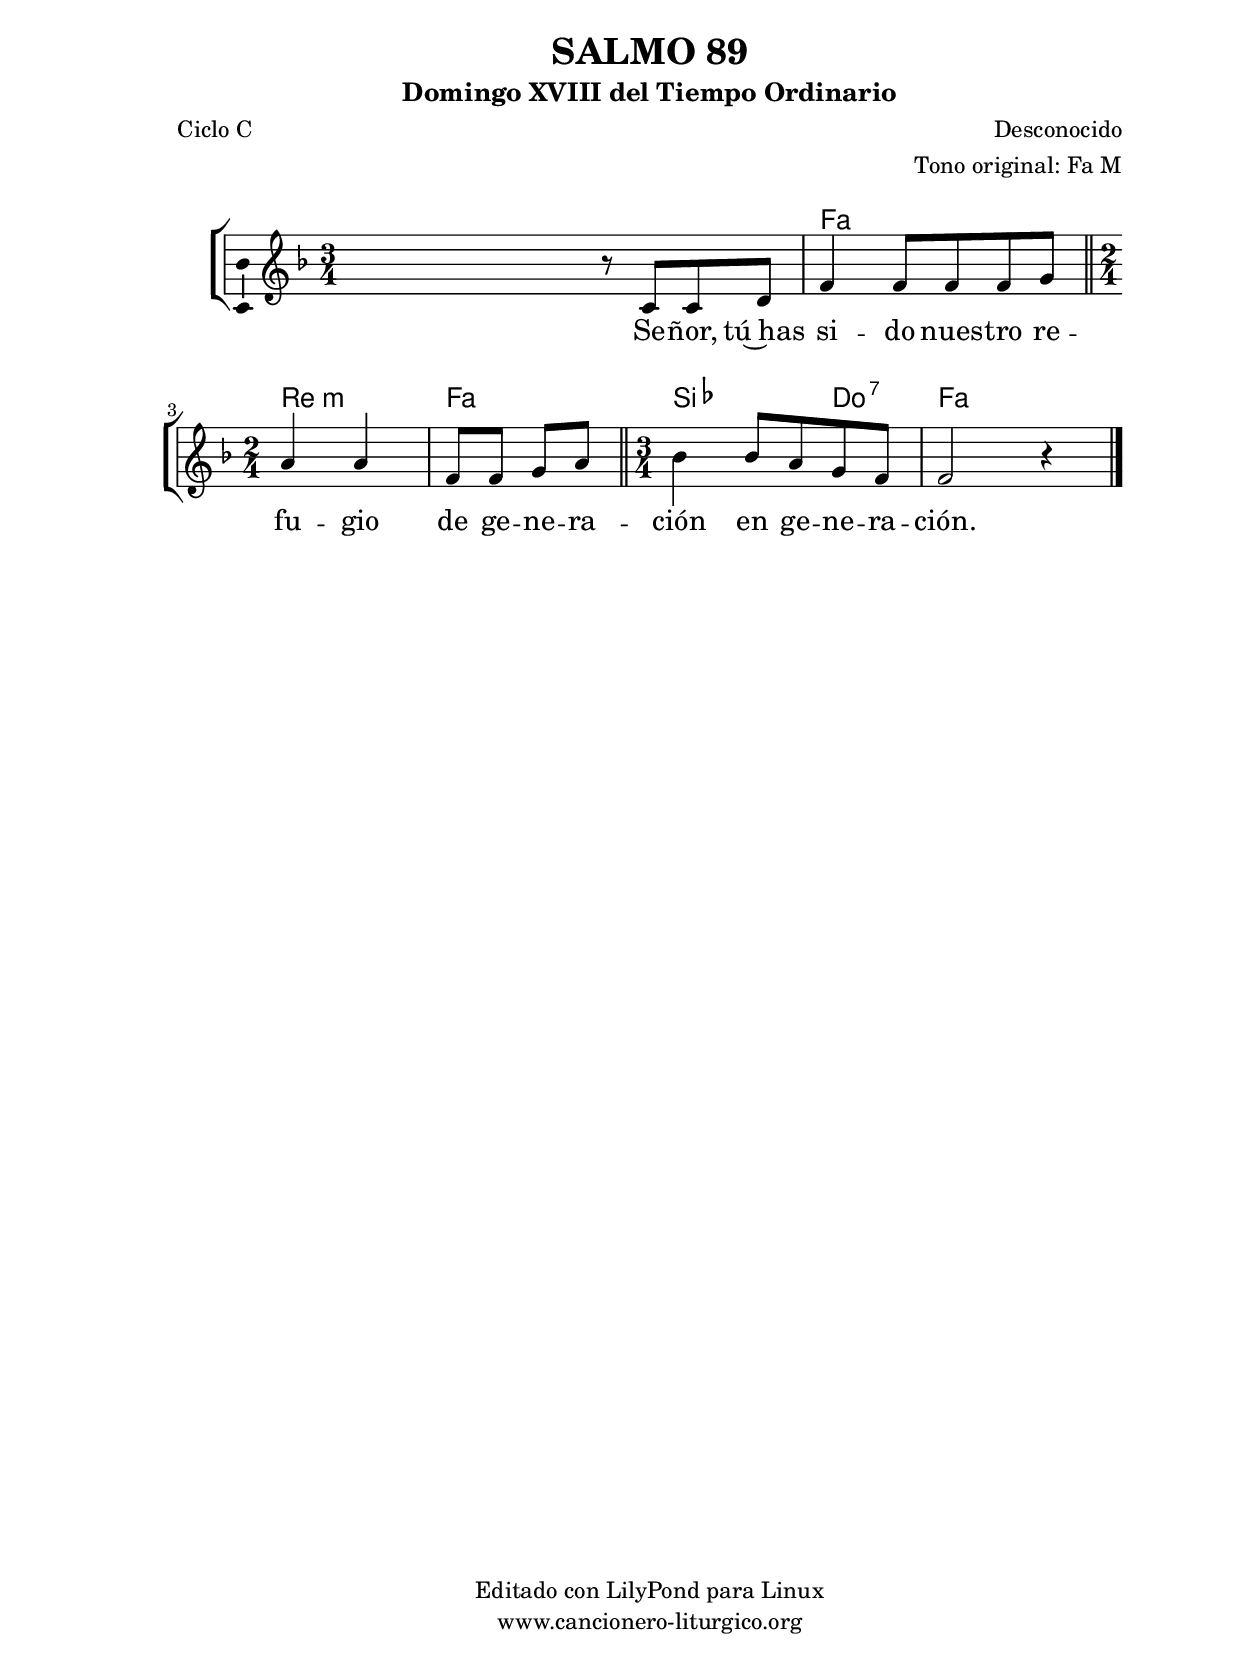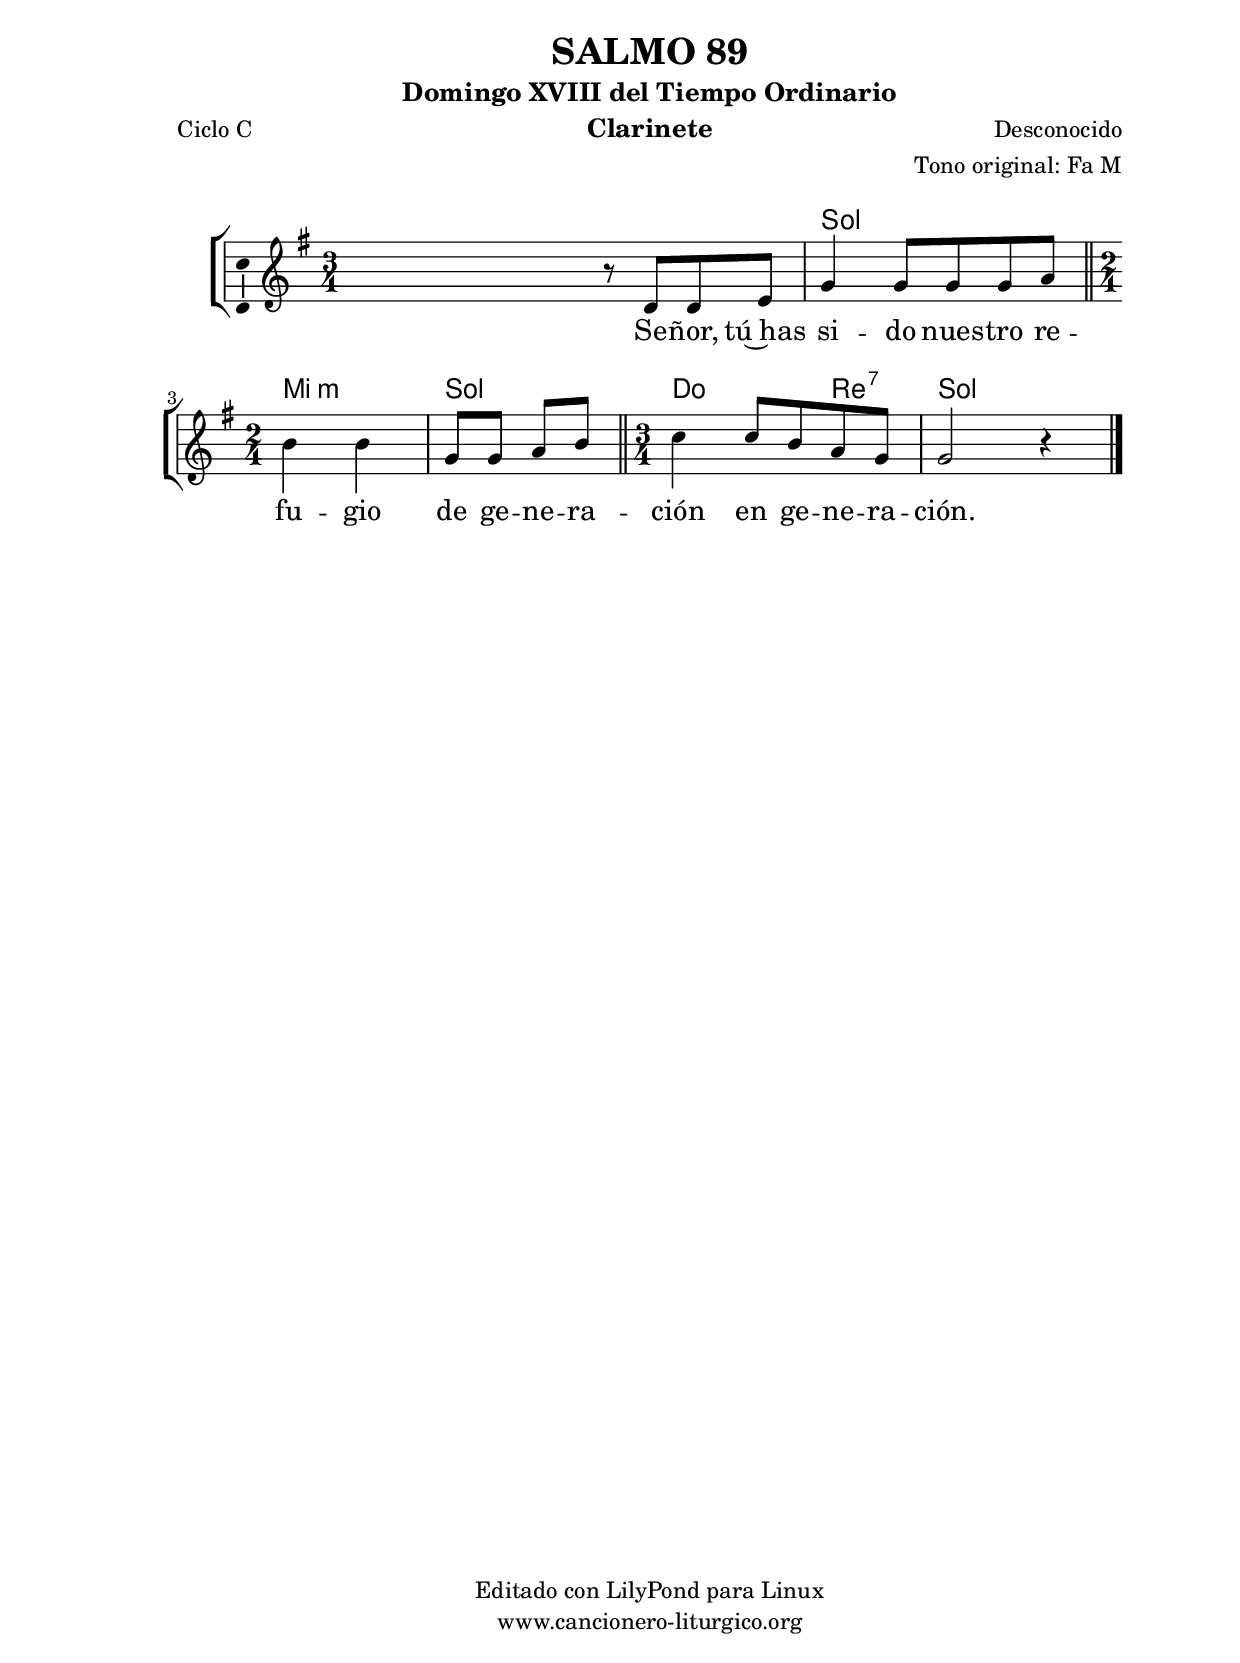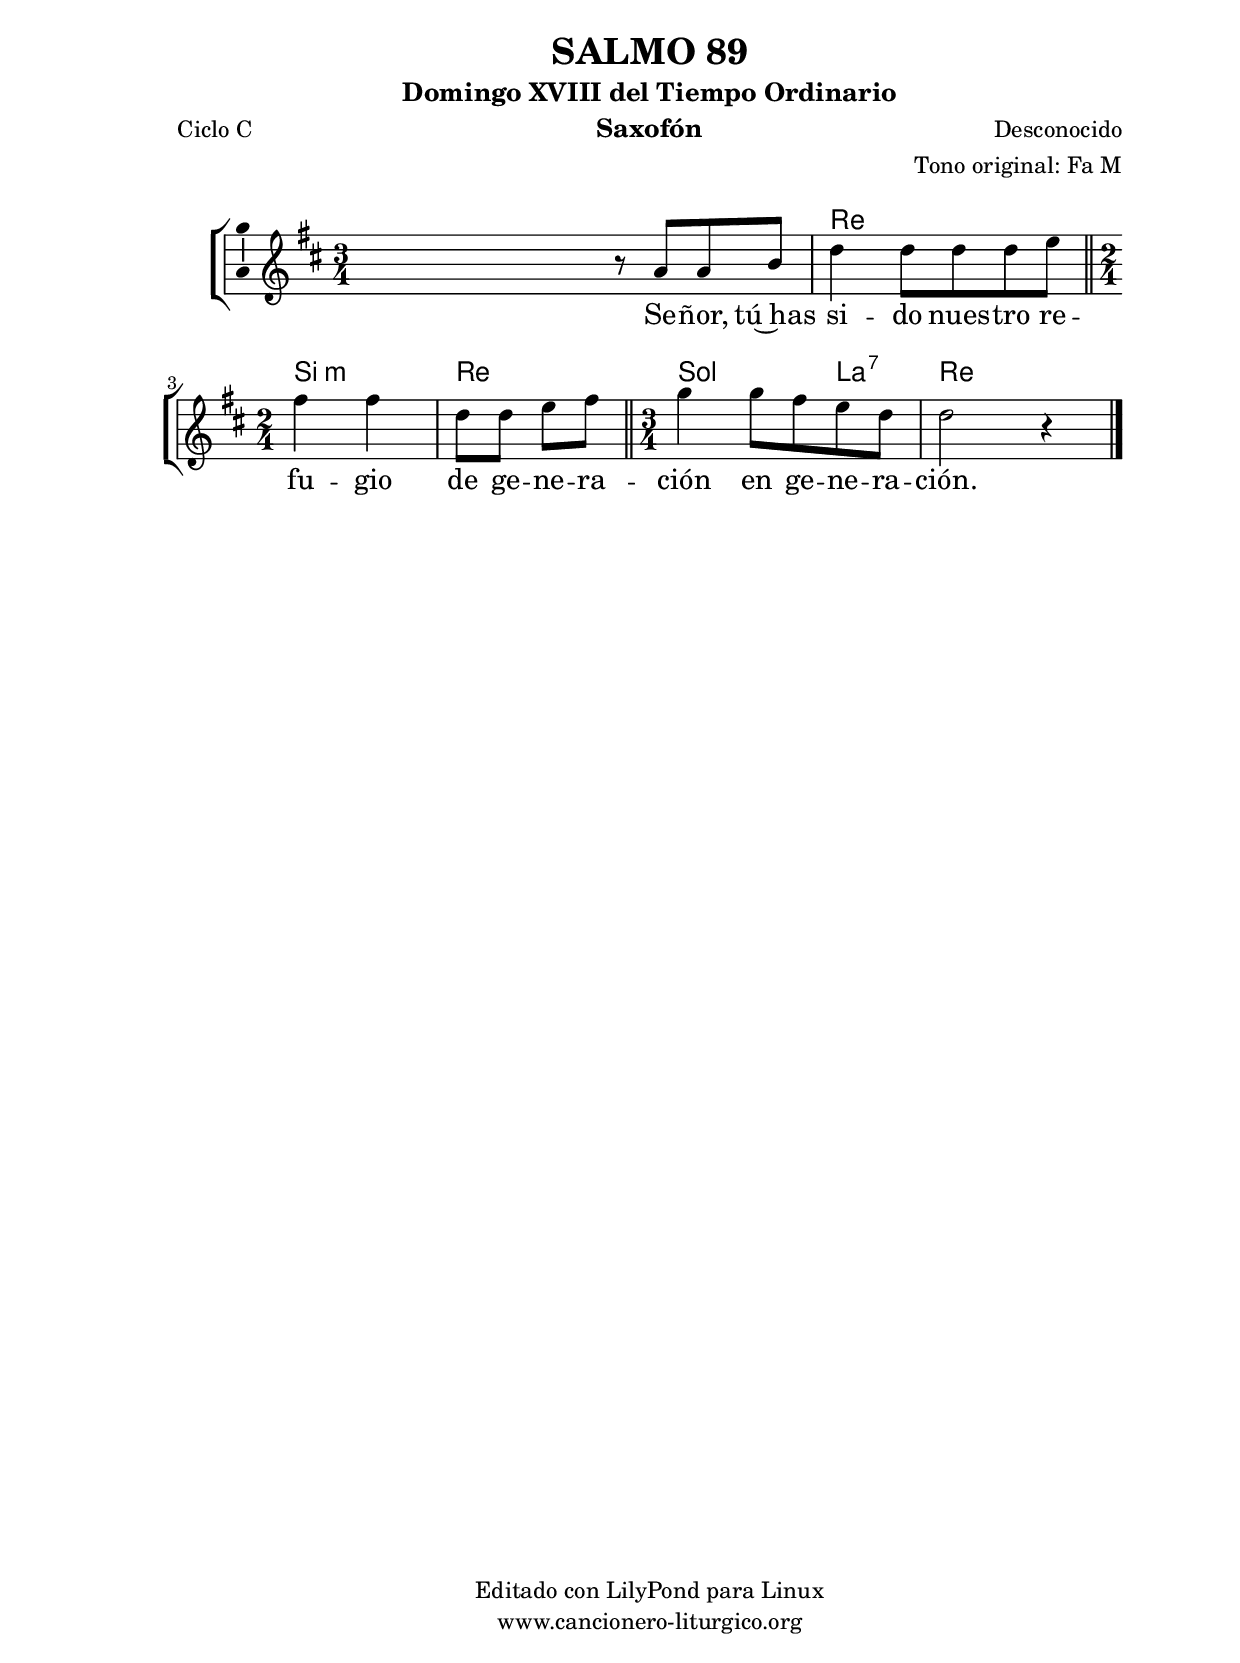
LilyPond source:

%
%para convertir .midi en .wav:
%timidity filename.midi -Ow -o finename.wav
%
%
%Para convertir de .wav a .mp3:
%lame -h -m j filename.wav
%
%
%para escuchar el midi:
%timidity nombrefichero.midi
%


%versión de lilypond para la que se ha escrito esta partitura:
\version "2.16.0"

	%Tamaño papel
	#(set-default-paper-size "a4")
	%Tamaño partitura
	#(set-global-staff-size 20)
	%No responde al pulsar sobre una nota
	#(ly:set-option 'point-and-click #f)

%parámetros del encabezamiento:
\header {
	title = "SALMO 89"
	subtitle = "Domingo XVIII del Tiempo Ordinario"
	composer = "Desconocido"
	poet = "Ciclo C"
	meter = ""
	arranger = "Tono original: Fa M"
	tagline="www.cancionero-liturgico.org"
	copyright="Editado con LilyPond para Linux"
	}

%parámetros asociados al papel:
\paper  {
	oddHeaderMarkup = \markup {\fill-line { \on-the-fly #not-first-page \fromproperty #'header:title \on-the-fly #not-first-page \fromproperty #'header:composer }}
	evenHeaderMarkup = \markup {\fill-line { \fromproperty #'header:composer \fromproperty #'header:title }}
	#(set-paper-size "a4")
	print-page-number = ##f
	first-page-number = 1
	print-first-page-number = ##f
%	head-separation = 3.0 \cm
	top-margin = 2.0 \cm
	bottom-margin = 0.5\cm
%%%	bottom-margin = -1.0\cm
	left-margin = 3.0 \cm
	line-width = 16.0 \cm 
	indent = 8\mm
	interscoreline = 2.\mm
	between-system-space = 15\mm
%	para que las partituras no llenen la hoja:
	ragged-bottom = ##t
%	idem para la última hoja:
	ragged-last-bottom = ##f
%	para que las partituras llenen el ancho del papel:
	ragged-last = ##f
	after-title-space = 2.5 \cm
%page-count=1
%system-count=8

	%Flexible Vertical Spacing
%	markup-markup-spacing =
%	#'((basic-distance . 15) (minimum-distance . 15) (padding . 3))
	markup-system-spacing =
	#'((basic-distance . 15) (minimum-distance . 15) (padding . 3))
	system-system-spacing =
	#'((basic-distance . 15) (minimum-distance . 15) (padding . 3))
	score-system-spacing =
	#'((basic-distance . 15) (minimum-distance . 15) (padding . 5))
%	top-system-spacing = % header
%	#'((basic-distance . 8) (minimum-distance . 0) (padding . 3))
%	top-markup-spacing =
%	#'((basic-distance . 20) (minimum-distance . 20) (padding . 3))
	last-bottom-spacing = % footer
	#'((basic-distance . 5) (minimum-distance . 5) (padding . 3))
%	score-markup-spacing =
%	#'((basic-distance . 16) (minimum-distance . 13) (padding . 3))

	}


%parámetros que afectan a toda la partitura:
global =  {
	%clave de sol (G):
	\clef G
	%armadura:
%	\transpose f a
	\key f \major
	\tempo 4=90
	\set Score.tempoHideNote = ##t
	}


acordes = {
	\italianChords
	\chordmode {
%	\transpose f a
{

s2.
f2. d2:m f bes2 c4:7 f2.

	}
	}
}

melodia = 
%	\transpose f a
{
	\relative c'{

\time 3/4
s4 r8 c8 c d
f4 f8 f f g

\bar "||"
\time 2/4
a4 a
f8 f g a

\bar "||"
\time 3/4
bes4 bes8 a g f
f2 r4

	\bar "|."
	}
	}


texto = \lyricmode {
Se -- ñor, tú~has si -- do nues -- tro re -- fu -- gio
de ge -- ne -- ra -- ción en ge -- ne -- ra -- ción.
	}


acordesStaff = \context ChordNames = acordesStaff <<
	\set chordChanges = ##t
	\acordes
	>>


vozStaff = \context Voice = vozStaff
\with {\consists "Ambitus_engraver"}
<<
%	\set Staff.instrumentName = ""
%	\set Staff.shortInstrumentName = ""
%	\set Staff.midiInstrument = #"clarinet"
%	\set Staff.midiInstrument = #"cello"
%	\set Staff.midiInstrument = #"flute"
	\set Staff.midiInstrument = #"electric guitar (jazz)"
%	\set Staff.midiInstrument = #"english horn"
%	\set Staff.midiInstrument = #"violin"
%	\set Staff.midiInstrument = #"glockenspiel"
	\set Staff.midiMinimumVolume = #0.7
	\set Staff.midiMaximumVolume = #0.9
	\global
	\melodia
	>>


textoStaff = \context Lyrics = textoStaff <<
	\lyricsto vozStaff \texto
	>>

\book {
	\score {
		\context ChoirStaff {
			\override StaffGroup.SystemStartBracket #'collapse-height = #1
			\override Score.SystemStartBar #'collapse-height = #1
			<<
			\acordesStaff
			\vozStaff
			\textoStaff
			>>
			}
		\layout {
	    		\context {
				\Lyrics
				\override LyricText #'font-size = #2
				}
	   		 \context {
				\Score
				%fontSize = #3
				\override StaffSymbol #'staff-space = #(magstep +3)
				%\override Beam #'thickness = #0.55
				%\override SpacingSpanner #'spacing-increment = #1.0
				%\override Slur #'height-limit = #1.5
				}
			}
		}
	\score {
		\unfoldRepeats
		\context ChoirStaff {
			<<
			\acordesStaff
			\vozStaff
			>>
			}
		\midi {
	  		\context {
	  			\Score
				tempoWholesPerMinute = #(ly:make-moment 70 4)
				}
			}
		}
	}

%Partitura para clarinete
#(define output-suffix "C")
\book {
	\header{
		instrument = "Clarinete"
		}

	\score {
		\context ChoirStaff {
			\override StaffGroup.SystemStartBracket #'collapse-height = #1
			\override Score.SystemStartBar #'collapse-height = #1
\transpose c d
			<<
			\acordesStaff
			\vozStaff
			\textoStaff
			>>
			}
		\layout {
	    		\context {
				\Lyrics
				\override LyricText #'font-size = #2
				}
	   		 \context {
				\Score
				%fontSize = #3
				\override StaffSymbol #'staff-space = #(magstep +3)
				%\override Beam #'thickness = #0.55
				%\override SpacingSpanner #'spacing-increment = #1.0
				%\override Slur #'height-limit = #1.5
				}
			}
		}
	}

%Partitura para saxofón
#(define output-suffix "S")
\book {
	\header{
		instrument = "Saxofón"
		}
	\score {
		\context ChoirStaff {
			\override StaffGroup.SystemStartBracket #'collapse-height = #1
			\override Score.SystemStartBar #'collapse-height = #1
\transpose c a
			<<
			\acordesStaff
			\vozStaff
			\textoStaff
			>>
			}
		\layout {
	    		\context {
				\Lyrics
				\override LyricText #'font-size = #2
				}
	   		 \context {
				\Score
				%fontSize = #3
				\override StaffSymbol #'staff-space = #(magstep +3)
				%\override Beam #'thickness = #0.55
				%\override SpacingSpanner #'spacing-increment = #1.0
				%\override Slur #'height-limit = #1.5
				}
			}
		}
	}

